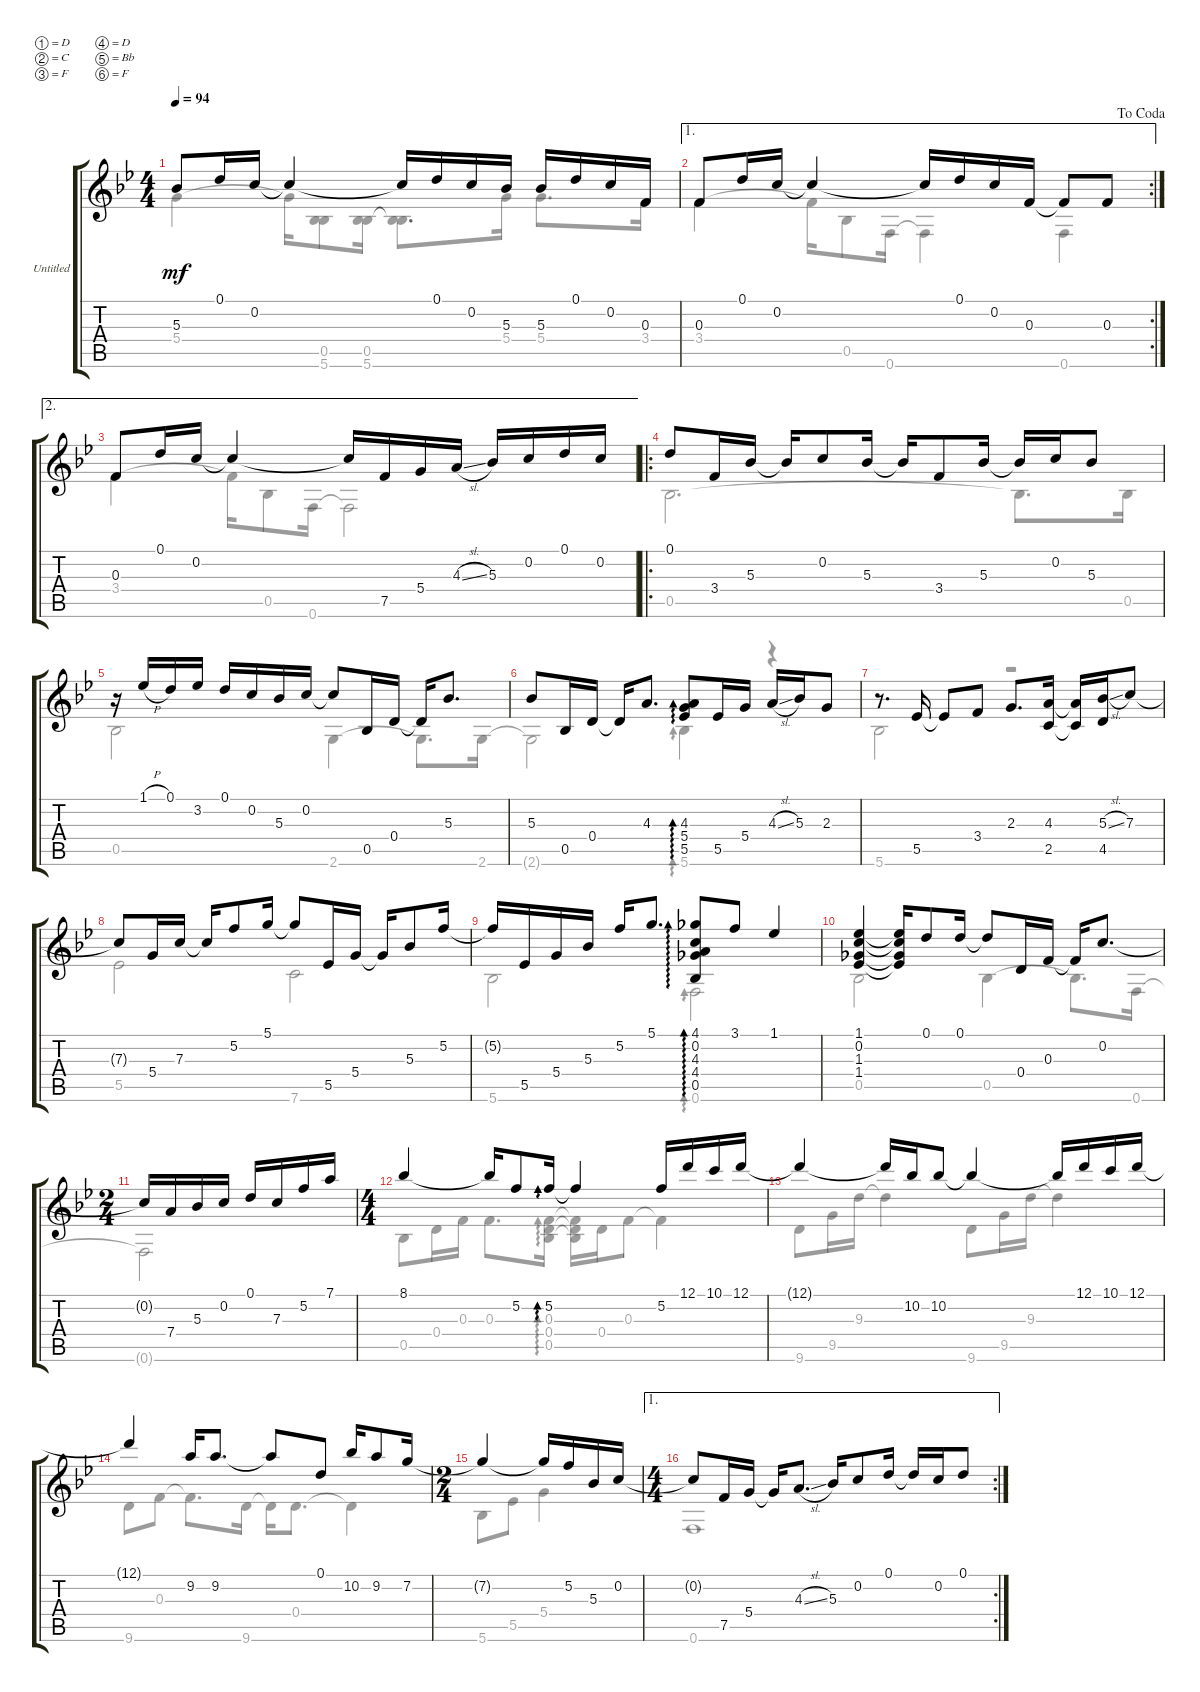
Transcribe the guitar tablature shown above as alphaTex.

\bracketExtendMode groupsimilarinstruments
\firstSystemTrackNameOrientation horizontal
\otherSystemsTrackNameOrientation horizontal
\track ("Untitled" "Untitled") {instrument acousticguitarsteel}
\staff {score tabs}
\tuning (D4 C4 F3 D3 Bb2 F2)
\voice
\ts (4 4)
\tempo 94
\clef g2
\ks bb
5.3.8{dy mf} 0.1.16 0.2.16 0.2{t}.4 0.2{t}.16 0.1.16 0.2.16 5.3.16 5.3.16 0.1.16 0.2.16 0.3.16 |
\ae 1
\rc 2
\jump dacoda
0.3.8 0.1.16 0.2.16 0.2{t}.4 0.2{t}.16 0.1.16 0.2.16 0.3.16 0.3{t}.8 0.3.8 |
\ae 2
0.3.8 0.1.16 0.2.16 0.2{t}.4 0.2{t}.16 7.5.16 5.4.16 4.3{sl}.16 5.3.16 0.2.16 0.1.16 0.2.16 |
\ro
0.1.8 3.4.16 5.3.16 5.3{t}.16 0.2.8 5.3.16 5.3{t}.16 3.4.8 5.3.16 5.3{t}.16 0.2.16 5.3.8 |
r.16 1.1{h}.16 0.1.16 3.2.16 0.1.16 0.2.16 5.3.16 0.2.16 0.2{t}.8 0.5.16 0.4.16 0.4{t}.16 5.3.8{d} |
5.3.8 0.5.16 0.4.16 0.4{t}.16 4.3.8{d} (4.3 5.4 5.5).8{ad 0} 5.5.16 5.4.16 4.3{sl}.16 5.3.16 2.3.8 |
r.8{d} 5.5.16 5.5{t}.8 3.4.8 2.3.8{d} (4.3 2.5).16 (4.3{t} 2.5{t}).16 (5.3{sl} 4.5).16 7.3.8 |
7.3{t}.8 5.4.16 7.3.16 7.3{t}.16 5.2.8 5.1.16 5.1{t}.8 5.5.16 5.4.16 5.4{t}.16 5.3.8 5.2.16 |
5.2{t}.16 5.5.16 5.4.16 5.3.16 5.2.16 5.1.8{d} (4.1 0.2 4.3 4.4 0.5).8{ad 0} 3.1.8 1.1.4 |
(1.1 0.2 1.3 1.4).4 (1.1{t} 0.2{t} 1.3{t} 1.4{t}).16 0.1.8 0.1.16 0.1{t}.8 0.4.16 0.3.16 0.3{t}.16 0.2.8{d} |
\ts (2 4)
0.2{t}.16 7.4.16 5.3.16 0.2.16 0.1.16 7.3.16 5.2.16 7.1.16 |
\ts (4 4)
8.1.4 8.1{t}.16 5.2.8 5.2.16{ad 0} 5.2{t}.4 5.2.16 12.1.16 10.1.16 12.1.16 |
12.1{t}.4 12.1{t}.16 10.2.16 10.2.8 10.2{t}.4 10.2{t}.16 12.1.16 10.1.16 12.1.16 |
12.1{t}.4 9.2.16 9.2.8{d} 9.2{t}.8 0.1.8 10.2.16 9.2.8 7.2.16 |
\ts (2 4)
7.2{t}.4 7.2{t}.16 5.2.16 5.3.16 0.2.16 |
\ae 1
\rc 2
\ts (4 4)
0.2{t}.8 7.5.16 5.4.16 5.4{t}.16 4.3{sl}.8{d} 5.3.16 0.2.8 0.1.16 0.1{t}.16 0.2.16 0.1.8
\voice
\clef g2
\ottava regular
\simile none
\ks bb
5.4.4{dy mf} 5.4{t}.16 (0.5 5.6).8 (0.5 5.6).16 (0.5{t} 5.6{t}).8{d} 5.4.16 5.4.8{d} 3.4.16 |
3.4.4 3.4{t}.16 0.5.8 0.6.16 0.6{t}.4 0.6.4 |
3.4.4 3.4{t}.16 0.5.8 0.6.16 0.6{t}.2 |
0.5.2{d} 0.5{t}.8{d} 0.5.16 |
0.5.2 2.6.4 2.6{t}.8{d} 2.6.16 |
2.6{t}.2 5.6.4{ad 0} r.4 |
5.6.2 r.2 |
5.5.2 7.6.2 |
5.6.2 0.6.2{ad 0} |
0.5.2 0.5.4 0.5{t}.8{d} 0.6.16 |
0.6{t}.2 |
0.5.8 0.4.16 0.3.16 0.3.8{d} (0.3 0.4 0.5).16{ad 0} (0.3{t} 0.4{t} 0.5{t}).16 0.4.16 0.3.8 0.3{t}.4 |
9.6.8 9.5.16 9.3.16 9.3{t}.4 9.6.8 9.5.16 9.3.16 9.3{t}.4 |
9.6.8 0.3.8 0.3{t}.8{d} 9.6.16 9.6{t}.16 0.4.8{d} 0.4{t}.4 |
5.6.8 5.5.8 5.4.4 |
0.6.1
